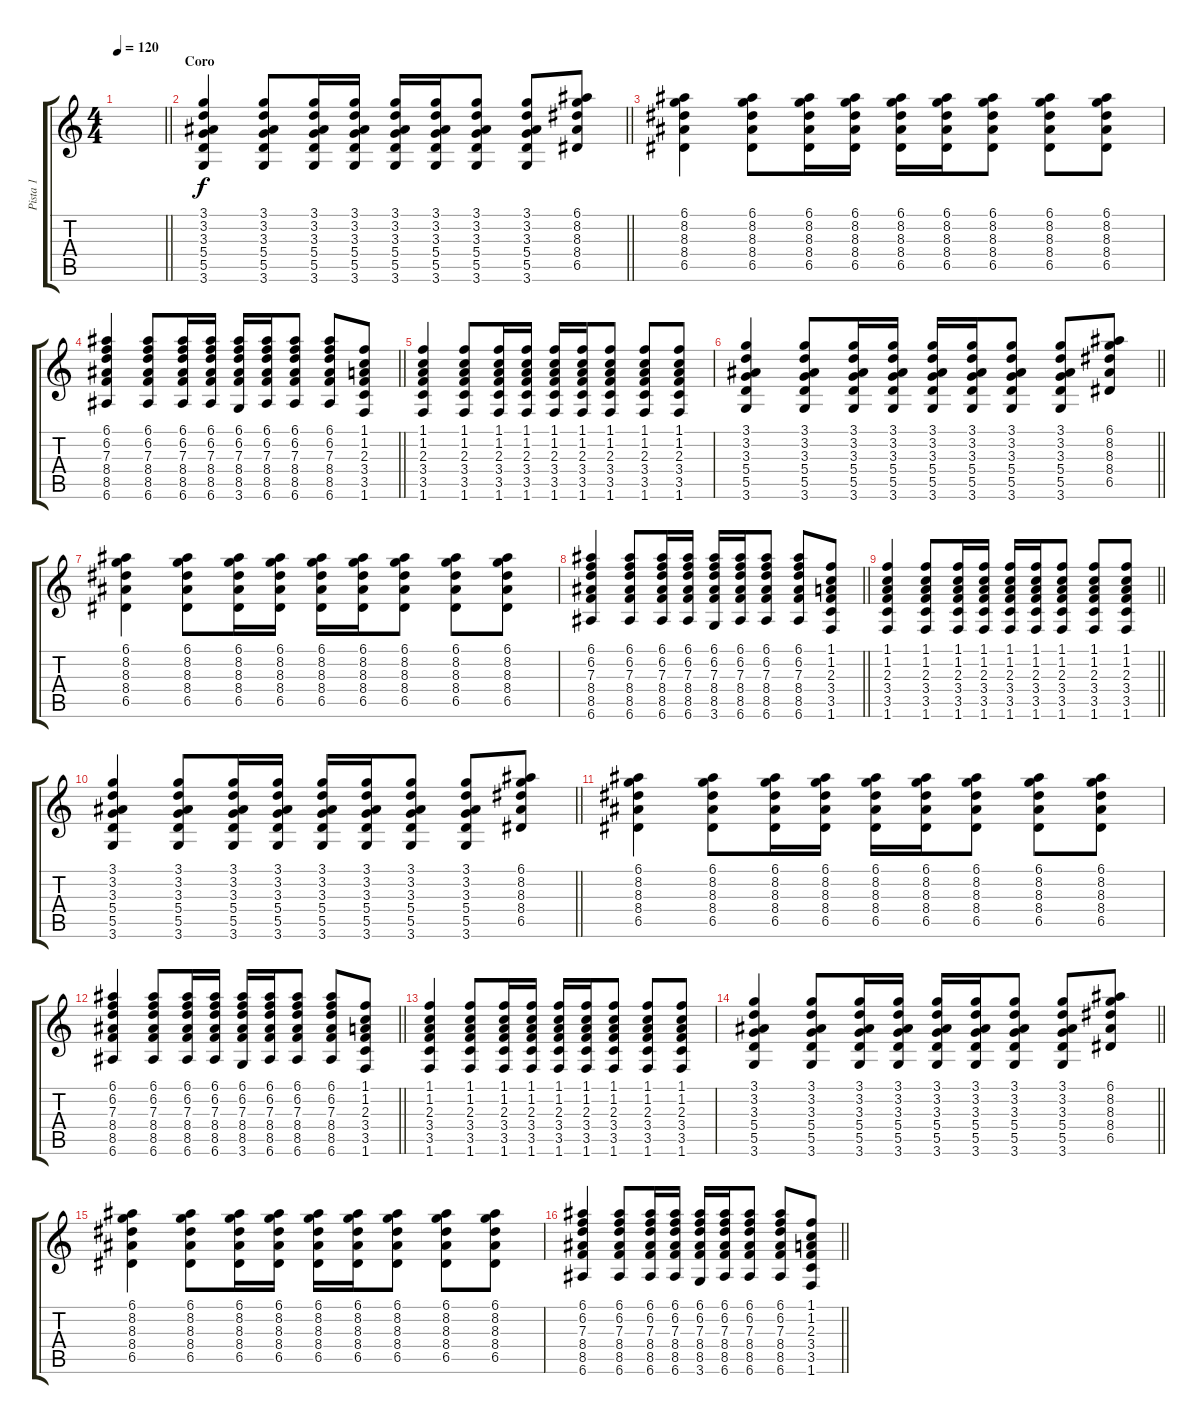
\track ("Pista 1" "Pista 1") {instrument electricguitarmuted}
\staff {score tabs}
\tuning (E4 B3 G3 D3 A2 E2) {hide}
\ts (4 4)
\tempo 120
\clef g2
\barLineRight lightlight
\ks c
|
\section ("" "Coro")
\barLineRight lightlight
(3.1 3.2 3.3 5.4 5.5 3.6).4 (3.1 3.2 3.3 5.4 5.5 3.6).8 (3.1 3.2 3.3 5.4 5.5 3.6).16 (3.1 3.2 3.3 5.4 5.5 3.6).16 (3.1 3.2 3.3 5.4 5.5 3.6).16 (3.1 3.2 3.3 5.4 5.5 3.6).16 (3.1 3.2 3.3 5.4 5.5 3.6).8 (3.1 3.2 3.3 5.4 5.5 3.6).8 (6.1 8.2 8.3 8.4 6.5).8 |
(6.1 8.2 8.3 8.4 6.5).4 (6.1 8.2 8.3 8.4 6.5).8 (6.1 8.2 8.3 8.4 6.5).16 (6.1 8.2 8.3 8.4 6.5).16 (6.1 8.2 8.3 8.4 6.5).16 (6.1 8.2 8.3 8.4 6.5).16 (6.1 8.2 8.3 8.4 6.5).8 (6.1 8.2 8.3 8.4 6.5).8 (6.1 8.2 8.3 8.4 6.5).8 |
\barLineRight lightlight
(6.1 6.2 7.3 8.4 8.5 6.6).4 (6.1 6.2 7.3 8.4 8.5 6.6).8 (6.1 6.2 7.3 8.4 8.5 6.6).16 (6.1 6.2 7.3 8.4 8.5 6.6).16 (6.1 6.2 7.3 8.4 8.5 3.6).16 (6.1 6.2 7.3 8.4 8.5 6.6).16 (6.1 6.2 7.3 8.4 8.5 6.6).8 (6.1 6.2 7.3 8.4 8.5 6.6).8 (1.1 1.2 2.3 3.4 3.5 1.6).8 |
(1.1 1.2 2.3 3.4 3.5 1.6).4 (1.1 1.2 2.3 3.4 3.5 1.6).8 (1.1 1.2 2.3 3.4 3.5 1.6).16 (1.1 1.2 2.3 3.4 3.5 1.6).16 (1.1 1.2 2.3 3.4 3.5 1.6).16 (1.1 1.2 2.3 3.4 3.5 1.6).16 (1.1 1.2 2.3 3.4 3.5 1.6).8 (1.1 1.2 2.3 3.4 3.5 1.6).8 (1.1 1.2 2.3 3.4 3.5 1.6).8 |
\barLineRight lightlight
(3.1 3.2 3.3 5.4 5.5 3.6).4 (3.1 3.2 3.3 5.4 5.5 3.6).8 (3.1 3.2 3.3 5.4 5.5 3.6).16 (3.1 3.2 3.3 5.4 5.5 3.6).16 (3.1 3.2 3.3 5.4 5.5 3.6).16 (3.1 3.2 3.3 5.4 5.5 3.6).16 (3.1 3.2 3.3 5.4 5.5 3.6).8 (3.1 3.2 3.3 5.4 5.5 3.6).8 (6.1 8.2 8.3 8.4 6.5).8 |
(6.1 8.2 8.3 8.4 6.5).4 (6.1 8.2 8.3 8.4 6.5).8 (6.1 8.2 8.3 8.4 6.5).16 (6.1 8.2 8.3 8.4 6.5).16 (6.1 8.2 8.3 8.4 6.5).16 (6.1 8.2 8.3 8.4 6.5).16 (6.1 8.2 8.3 8.4 6.5).8 (6.1 8.2 8.3 8.4 6.5).8 (6.1 8.2 8.3 8.4 6.5).8 |
\barLineRight lightlight
(6.1 6.2 7.3 8.4 8.5 6.6).4 (6.1 6.2 7.3 8.4 8.5 6.6).8 (6.1 6.2 7.3 8.4 8.5 6.6).16 (6.1 6.2 7.3 8.4 8.5 6.6).16 (6.1 6.2 7.3 8.4 8.5 3.6).16 (6.1 6.2 7.3 8.4 8.5 6.6).16 (6.1 6.2 7.3 8.4 8.5 6.6).8 (6.1 6.2 7.3 8.4 8.5 6.6).8 (1.1 1.2 2.3 3.4 3.5 1.6).8 |
\barLineRight lightlight
(1.1 1.2 2.3 3.4 3.5 1.6).4 (1.1 1.2 2.3 3.4 3.5 1.6).8 (1.1 1.2 2.3 3.4 3.5 1.6).16 (1.1 1.2 2.3 3.4 3.5 1.6).16 (1.1 1.2 2.3 3.4 3.5 1.6).16 (1.1 1.2 2.3 3.4 3.5 1.6).16 (1.1 1.2 2.3 3.4 3.5 1.6).8 (1.1 1.2 2.3 3.4 3.5 1.6).8 (1.1 1.2 2.3 3.4 3.5 1.6).8 |
\section ("" "")
\barLineRight lightlight
(3.1 3.2 3.3 5.4 5.5 3.6).4 (3.1 3.2 3.3 5.4 5.5 3.6).8 (3.1 3.2 3.3 5.4 5.5 3.6).16 (3.1 3.2 3.3 5.4 5.5 3.6).16 (3.1 3.2 3.3 5.4 5.5 3.6).16 (3.1 3.2 3.3 5.4 5.5 3.6).16 (3.1 3.2 3.3 5.4 5.5 3.6).8 (3.1 3.2 3.3 5.4 5.5 3.6).8 (6.1 8.2 8.3 8.4 6.5).8 |
(6.1 8.2 8.3 8.4 6.5).4 (6.1 8.2 8.3 8.4 6.5).8 (6.1 8.2 8.3 8.4 6.5).16 (6.1 8.2 8.3 8.4 6.5).16 (6.1 8.2 8.3 8.4 6.5).16 (6.1 8.2 8.3 8.4 6.5).16 (6.1 8.2 8.3 8.4 6.5).8 (6.1 8.2 8.3 8.4 6.5).8 (6.1 8.2 8.3 8.4 6.5).8 |
\barLineRight lightlight
(6.1 6.2 7.3 8.4 8.5 6.6).4 (6.1 6.2 7.3 8.4 8.5 6.6).8 (6.1 6.2 7.3 8.4 8.5 6.6).16 (6.1 6.2 7.3 8.4 8.5 6.6).16 (6.1 6.2 7.3 8.4 8.5 3.6).16 (6.1 6.2 7.3 8.4 8.5 6.6).16 (6.1 6.2 7.3 8.4 8.5 6.6).8 (6.1 6.2 7.3 8.4 8.5 6.6).8 (1.1 1.2 2.3 3.4 3.5 1.6).8 |
(1.1 1.2 2.3 3.4 3.5 1.6).4 (1.1 1.2 2.3 3.4 3.5 1.6).8 (1.1 1.2 2.3 3.4 3.5 1.6).16 (1.1 1.2 2.3 3.4 3.5 1.6).16 (1.1 1.2 2.3 3.4 3.5 1.6).16 (1.1 1.2 2.3 3.4 3.5 1.6).16 (1.1 1.2 2.3 3.4 3.5 1.6).8 (1.1 1.2 2.3 3.4 3.5 1.6).8 (1.1 1.2 2.3 3.4 3.5 1.6).8 |
\barLineRight lightlight
(3.1 3.2 3.3 5.4 5.5 3.6).4 (3.1 3.2 3.3 5.4 5.5 3.6).8 (3.1 3.2 3.3 5.4 5.5 3.6).16 (3.1 3.2 3.3 5.4 5.5 3.6).16 (3.1 3.2 3.3 5.4 5.5 3.6).16 (3.1 3.2 3.3 5.4 5.5 3.6).16 (3.1 3.2 3.3 5.4 5.5 3.6).8 (3.1 3.2 3.3 5.4 5.5 3.6).8 (6.1 8.2 8.3 8.4 6.5).8 |
(6.1 8.2 8.3 8.4 6.5).4 (6.1 8.2 8.3 8.4 6.5).8 (6.1 8.2 8.3 8.4 6.5).16 (6.1 8.2 8.3 8.4 6.5).16 (6.1 8.2 8.3 8.4 6.5).16 (6.1 8.2 8.3 8.4 6.5).16 (6.1 8.2 8.3 8.4 6.5).8 (6.1 8.2 8.3 8.4 6.5).8 (6.1 8.2 8.3 8.4 6.5).8 |
\barLineRight lightlight
(6.1 6.2 7.3 8.4 8.5 6.6).4 (6.1 6.2 7.3 8.4 8.5 6.6).8 (6.1 6.2 7.3 8.4 8.5 6.6).16 (6.1 6.2 7.3 8.4 8.5 6.6).16 (6.1 6.2 7.3 8.4 8.5 3.6).16 (6.1 6.2 7.3 8.4 8.5 6.6).16 (6.1 6.2 7.3 8.4 8.5 6.6).8 (6.1 6.2 7.3 8.4 8.5 6.6).8 (1.1 1.2 2.3 3.4 3.5 1.6).8
